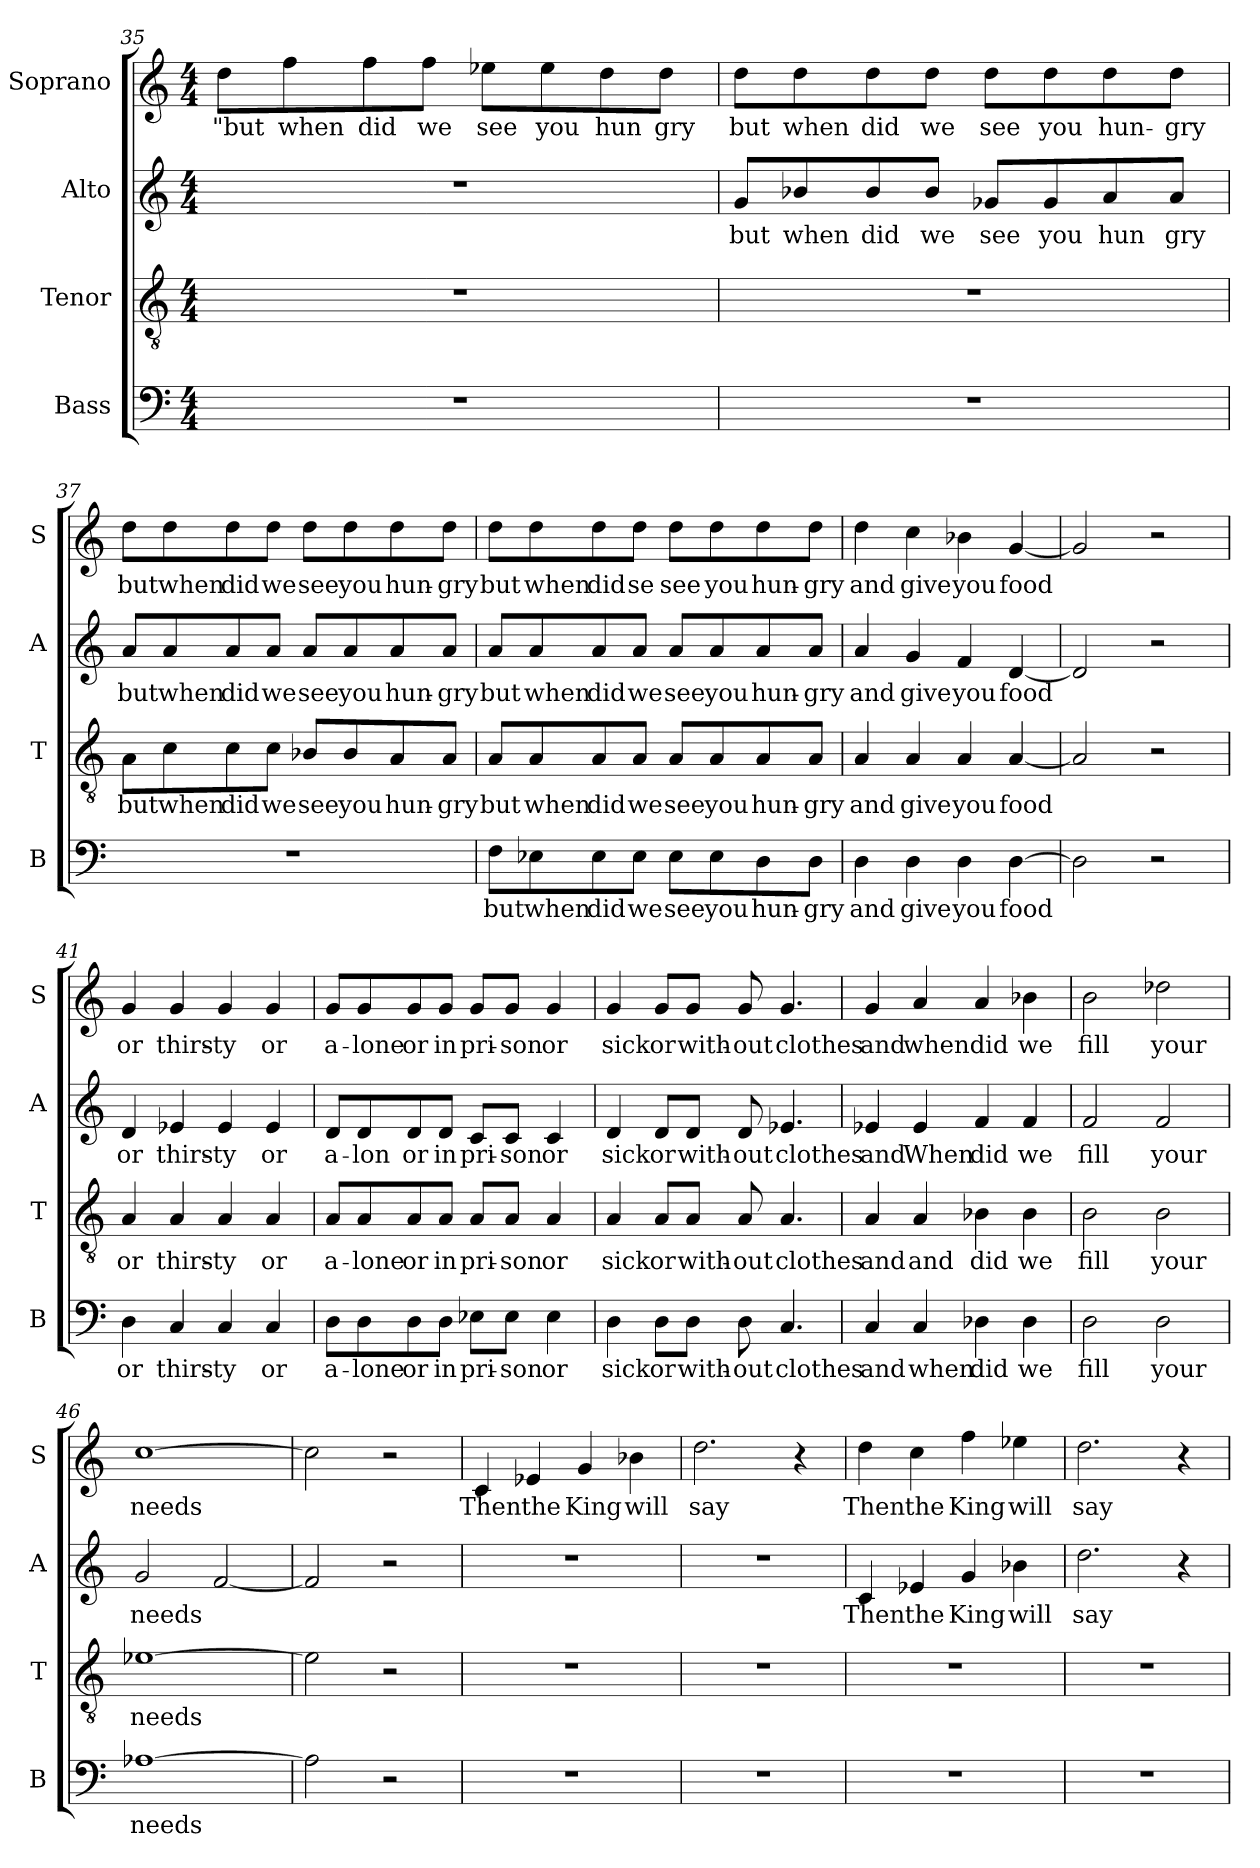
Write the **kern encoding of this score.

**kern	**text	**kern	**text	**kern	**text	**kern	**text
*part4	*part4	*part3	*part3	*part2	*part2	*part1	*part1
*staff4	*staff4	*staff3	*staff3	*staff2	*staff2	*staff1	*staff1
*I"Bass	*	*I"Tenor	*	*I"Alto	*	*I"Soprano	*
*I'B	*	*I'T	*	*I'A	*	*I'S	*
*clefF4	*	*clefGv2	*	*clefG2	*	*clefG2	*
*k[]	*	*k[]	*	*k[]	*	*k[]	*
*C:	*	*C:	*	*C:	*	*C:	*
*M4/4	*	*M4/4	*	*M4/4	*	*M4/4	*
=35	=35	=35	=35	=35	=35	=35	=35
!	!	!	!	!	!	!	!LO:LY:b
1r	.	1r	.	1r	.	8dd\L	"but
!	!	!	!	!	!	!	!LO:LY:b
.	.	.	.	.	.	8ff\	when
!	!	!	!	!	!	!	!LO:LY:b
.	.	.	.	.	.	8ff\	did
!	!	!	!	!	!	!	!LO:LY:b
.	.	.	.	.	.	8ff\J	we
!	!	!	!	!	!	!	!LO:LY:b
.	.	.	.	.	.	8ee-X\L	see
!	!	!	!	!	!	!	!LO:LY:b
.	.	.	.	.	.	8ee-\	you
!	!	!	!	!	!	!	!LO:LY:b
.	.	.	.	.	.	8dd\	hun
!	!	!	!	!	!	!	!LO:LY:b
.	.	.	.	.	.	8dd\J	gry
=36	=36	=36	=36	=36	=36	=36	=36
!	!	!	!	!	!LO:LY:b	!	!LO:LY:b
1r	.	1r	.	8g/L	but	8dd\L	but
!	!	!	!	!	!LO:LY:b	!	!LO:LY:b
.	.	.	.	8b-X/	when	8dd\	when
!	!	!	!	!	!LO:LY:b	!	!LO:LY:b
.	.	.	.	8b-/	did	8dd\	did
!	!	!	!	!	!LO:LY:b	!	!LO:LY:b
.	.	.	.	8b-/J	we	8dd\J	we
!	!	!	!	!	!LO:LY:b	!	!LO:LY:b
.	.	.	.	8g-X/L	see	8dd\L	see
!	!	!	!	!	!LO:LY:b	!	!LO:LY:b
.	.	.	.	8g-/	you	8dd\	you
!	!	!	!	!	!LO:LY:b	!	!LO:LY:b
.	.	.	.	8a/	hun	8dd\	hun-
!	!	!	!	!	!LO:LY:b	!	!LO:LY:b
.	.	.	.	8a/J	gry	8dd\J	-gry
!!LO:PB:g=z
=37	=37	=37	=37	=37	=37	=37	=37
!	!	!	!LO:LY:b	!	!LO:LY:b	!	!LO:LY:b
1r	.	8A\L	but	8a/L	but	8dd\L	but
!	!	!	!LO:LY:b	!	!LO:LY:b	!	!LO:LY:b
.	.	8c\	when	8a/	when	8dd\	when
!	!	!	!LO:LY:b	!	!LO:LY:b	!	!LO:LY:b
.	.	8c\	did	8a/	did	8dd\	did
!	!	!	!LO:LY:b	!	!LO:LY:b	!	!LO:LY:b
.	.	8c\J	we	8a/J	we	8dd\J	we
!	!	!	!LO:LY:b	!	!LO:LY:b	!	!LO:LY:b
.	.	8B-X/L	see	8a/L	see	8dd\L	see
!	!	!	!LO:LY:b	!	!LO:LY:b	!	!LO:LY:b
.	.	8B-/	you	8a/	you	8dd\	you
!	!	!	!LO:LY:b	!	!LO:LY:b	!	!LO:LY:b
.	.	8A/	hun-	8a/	hun-	8dd\	hun-
!	!	!	!LO:LY:b:rj	!	!LO:LY:b:rj	!	!LO:LY:b:rj
.	.	8A/J	-gry	8a/J	-gry	8dd\J	-gry
=38	=38	=38	=38	=38	=38	=38	=38
!	!LO:LY:b	!	!LO:LY:b	!	!LO:LY:b	!	!LO:LY:b
8F\L	but	8A/L	but	8a/L	but	8dd\L	but
!	!LO:LY:b	!	!LO:LY:b	!	!LO:LY:b	!	!LO:LY:b
8E-X\	when	8A/	when	8a/	when	8dd\	when
!	!LO:LY:b	!	!LO:LY:b	!	!LO:LY:b	!	!LO:LY:b
8E-\	did	8A/	did	8a/	did	8dd\	did
!	!LO:LY:b	!	!LO:LY:b	!	!LO:LY:b	!	!LO:LY:b
8E-\J	we	8A/J	we	8a/J	we	8dd\J	se
!	!LO:LY:b	!	!LO:LY:b	!	!LO:LY:b	!	!LO:LY:b
8E-\L	see	8A/L	see	8a/L	see	8dd\L	see
!	!LO:LY:b	!	!LO:LY:b	!	!LO:LY:b	!	!LO:LY:b
8E-\	you	8A/	you	8a/	you	8dd\	you
!	!LO:LY:b	!	!LO:LY:b	!	!LO:LY:b	!	!LO:LY:b
8D\	hun-	8A/	hun-	8a/	hun-	8dd\	hun-
!	!LO:LY:b:rj	!	!LO:LY:b:rj	!	!LO:LY:b:rj	!	!LO:LY:b:rj
8D\J	-gry	8A/J	-gry	8a/J	-gry	8dd\J	-gry
=39	=39	=39	=39	=39	=39	=39	=39
!	!LO:LY:b	!	!LO:LY:b	!	!LO:LY:b	!	!LO:LY:b
4D\	and	4A/	and	4a/	and	4dd\	and
!	!LO:LY:b	!	!LO:LY:b	!	!LO:LY:b	!	!LO:LY:b
4D\	give	4A/	give	4g/	give	4cc\	give
!	!LO:LY:b	!	!LO:LY:b	!	!LO:LY:b	!	!LO:LY:b
4D\	you	4A/	you	4f/	you	4b-X\	you
!	!LO:LY:b	!	!LO:LY:b	!	!LO:LY:b	!	!LO:LY:b
[>4D\	food	[<4A/	food	[<4d/	food	[<4g/	food
=40	=40	=40	=40	=40	=40	=40	=40
2D\]	.	2A/]	.	2d/]	.	2g/]	.
2r	.	2r	.	2r	.	2r	.
!!LO:LB:g=z
=41	=41	=41	=41	=41	=41	=41	=41
!	!LO:LY:b	!	!LO:LY:b	!	!LO:LY:b	!	!LO:LY:b
4D\	or	4A/	or	4d/	or	4g/	or
!	!LO:LY:b	!	!LO:LY:b	!	!LO:LY:b	!	!LO:LY:b
4C/	thirs-	4A/	thirs-	4e-X/	thirs-	4g/	thirs-
!	!LO:LY:b:rj	!	!LO:LY:b:rj	!	!LO:LY:b:rj	!	!LO:LY:b:rj
4C/	-ty	4A/	-ty	4e-/	-ty	4g/	-ty
!	!LO:LY:b	!	!LO:LY:b	!	!LO:LY:b	!	!LO:LY:b
4C/	or	4A/	or	4e-/	or	4g/	or
=42	=42	=42	=42	=42	=42	=42	=42
!	!LO:LY:b	!	!LO:LY:b	!	!LO:LY:b	!	!LO:LY:b
8D\L	a-	8A/L	a-	8d/L	a-	8g/L	a-
!	!LO:LY:b	!	!LO:LY:b	!	!LO:LY:b	!	!LO:LY:b
8D\	-lone	8A/	-lone	8d/	-lon	8g/	-lone
!	!LO:LY:b	!	!LO:LY:b	!	!LO:LY:b	!	!LO:LY:b
8D\	or	8A/	or	8d/	or	8g/	or
!	!LO:LY:b	!	!LO:LY:b	!	!LO:LY:b	!	!LO:LY:b
8D\J	in	8A/J	in	8d/J	in	8g/J	in
!	!LO:LY:b	!	!LO:LY:b	!	!LO:LY:b	!	!LO:LY:b
8E-X\L	pri-	8A/L	pri-	8c/L	pri-	8g/L	pri-
!	!LO:LY:b:rj	!	!LO:LY:b:rj	!	!LO:LY:b:rj	!	!LO:LY:b:rj
8E-\J	-son	8A/J	-son	8c/J	-son	8g/J	-son
!	!LO:LY:b	!	!LO:LY:b	!	!LO:LY:b	!	!LO:LY:b
4E-\	or	4A/	or	4c/	or	4g/	or
=43	=43	=43	=43	=43	=43	=43	=43
!	!LO:LY:b	!	!LO:LY:b	!	!LO:LY:b	!	!LO:LY:b
4D\	sick	4A/	sick	4d/	sick	4g/	sick
!	!LO:LY:b	!	!LO:LY:b	!	!LO:LY:b	!	!LO:LY:b
8D\L	or	8A/L	or	8d/L	or	8g/L	or
!	!LO:LY:b	!	!LO:LY:b	!	!LO:LY:b	!	!LO:LY:b
8D\J	with-	8A/J	with-	8d/J	with-	8g/J	with-
!	!LO:LY:b:rj	!	!LO:LY:b:rj	!	!LO:LY:b:rj	!	!LO:LY:b:rj
8D\	-out	8A/	-out	8d/	-out	8g/	-out
!	!LO:LY:b	!	!LO:LY:b	!	!LO:LY:b	!	!LO:LY:b
4.C/	clothes	4.A/	clothes	4.e-X/	clothes	4.g/	clothes
=44	=44	=44	=44	=44	=44	=44	=44
!	!LO:LY:b	!	!LO:LY:b	!	!LO:LY:b	!	!LO:LY:b
4C/	and	4A/	and	4e-X/	and	4g/	and
!	!LO:LY:b	!	!LO:LY:b	!	!LO:LY:b	!	!LO:LY:b
4C/	when	4A/	and	4e-/	When	4a/	when
!	!LO:LY:b	!	!LO:LY:b	!	!LO:LY:b	!	!LO:LY:b
4D-X\	did	4B-X\	did	4f/	did	4a/	did
!	!LO:LY:b	!	!LO:LY:b	!	!LO:LY:b	!	!LO:LY:b
4D-\	we	4B-\	we	4f/	we	4b-X\	we
=45	=45	=45	=45	=45	=45	=45	=45
!	!LO:LY:b	!	!LO:LY:b	!	!LO:LY:b	!	!LO:LY:b
2D\	fill	2B\	fill	2f/	fill	2b\	fill
!	!LO:LY:b	!	!LO:LY:b	!	!LO:LY:b	!	!LO:LY:b
2D\	your	2B\	your	2f/	your	2dd-X\	your
!!LO:PB:g=z
=46	=46	=46	=46	=46	=46	=46	=46
!	!LO:LY:b	!	!LO:LY:b	!	!LO:LY:b	!	!LO:LY:b
[>1A-X	needs	[>1e-X	needs	2g/	needs	[>1cc	needs
.	.	.	.	[<2f/	.	.	.
=47	=47	=47	=47	=47	=47	=47	=47
2A-\]	.	2e-\]	.	2f/]	.	2cc\]	.
2r	.	2r	.	2r	.	2r	.
=48	=48	=48	=48	=48	=48	=48	=48
!	!	!	!	!	!	!	!LO:LY:b
1r	.	1r	.	1r	.	4c/	Then
!	!	!	!	!	!	!	!LO:LY:b
.	.	.	.	.	.	4e-X/	the
!	!	!	!	!	!	!	!LO:LY:b
.	.	.	.	.	.	4g/	King
!	!	!	!	!	!	!	!LO:LY:b
.	.	.	.	.	.	4b-X\	will
=49	=49	=49	=49	=49	=49	=49	=49
!	!	!	!	!	!	!	!LO:LY:b
1r	.	1r	.	1r	.	2.dd\	say
.	.	.	.	.	.	4r	.
=50	=50	=50	=50	=50	=50	=50	=50
!	!	!	!	!	!LO:LY:b	!	!LO:LY:b
1r	.	1r	.	4c/	Then	4dd\	Then
!	!	!	!	!	!LO:LY:b	!	!LO:LY:b
.	.	.	.	4e-X/	the	4cc\	the
!	!	!	!	!	!LO:LY:b	!	!LO:LY:b
.	.	.	.	4g/	King	4ff\	King
!	!	!	!	!	!LO:LY:b	!	!LO:LY:b
.	.	.	.	4b-X\	will	4ee-X\	will
=51	=51	=51	=51	=51	=51	=51	=51
!	!	!	!	!	!LO:LY:b	!	!LO:LY:b
1r	.	1r	.	2.dd\	say	2.dd\	say
.	.	.	.	4r	.	4r	.
=	=	=	=	=	=	=	=
*-	*-	*-	*-	*-	*-	*-	*-
